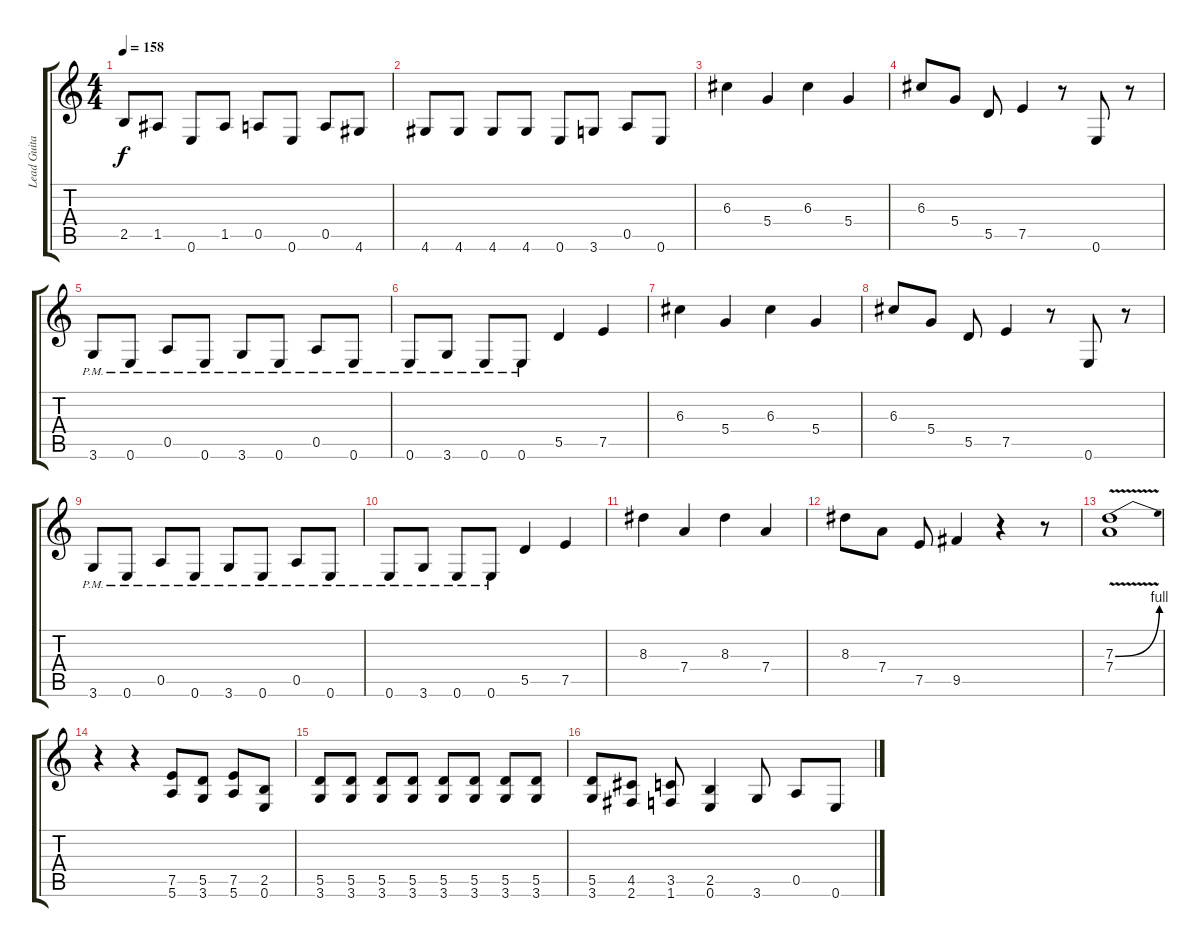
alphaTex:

\track ("Lead Guitar (Suzi)" "Lead Guita") {instrument distortionguitar}
\staff {score tabs}
\tuning (E4 B3 G3 D3 A2 E2) {hide}
\ts (4 4)
\tempo 158
\clef g2
\ks c
2.5.8{dy f} 1.5.8 0.6.8 1.5.8 0.5.8 0.6.8 0.5.8 4.6.8 |
4.6.8 4.6.8 4.6.8 4.6.8 0.6.8 3.6.8 0.5.8 0.6.8 |
6.3.4 5.4.4 6.3.4 5.4.4 |
6.3.8 5.4.8 5.5.8 7.5.4 r.8 0.6.8 r.8 |
3.6{pm}.8 0.6{pm}.8 0.5{pm}.8 0.6{pm}.8 3.6{pm}.8 0.6{pm}.8 0.5{pm}.8 0.6{pm}.8 |
0.6{pm}.8 3.6{pm}.8 0.6{pm}.8 0.6{pm}.8 5.5.4 7.5.4 |
6.3.4 5.4.4 6.3.4 5.4.4 |
6.3.8 5.4.8 5.5.8 7.5.4 r.8 0.6.8 r.8 |
3.6{pm}.8 0.6{pm}.8 0.5{pm}.8 0.6{pm}.8 3.6{pm}.8 0.6{pm}.8 0.5{pm}.8 0.6{pm}.8 |
0.6{pm}.8 3.6{pm}.8 0.6{pm}.8 0.6{pm}.8 5.5.4 7.5.4 |
8.3.4 7.4.4 8.3.4 7.4.4 |
8.3.8 7.4.8 7.5.8 9.5.4 r.4 r.8 |
(7.3{be (bend 0 0 60 4) v} 7.4).1 |
r.4 r.4 (7.5 5.6).8 (5.5 3.6).8 (7.5 5.6).8 (2.5 0.6).8 |
(5.5 3.6).8 (5.5 3.6).8 (5.5 3.6).8 (5.5 3.6).8 (5.5 3.6).8 (5.5 3.6).8 (5.5 3.6).8 (5.5 3.6).8 |
(5.5 3.6).8 (4.5 2.6).8 (3.5 1.6).8 (2.5 0.6).4 3.6.8 0.5.8 0.6.8
